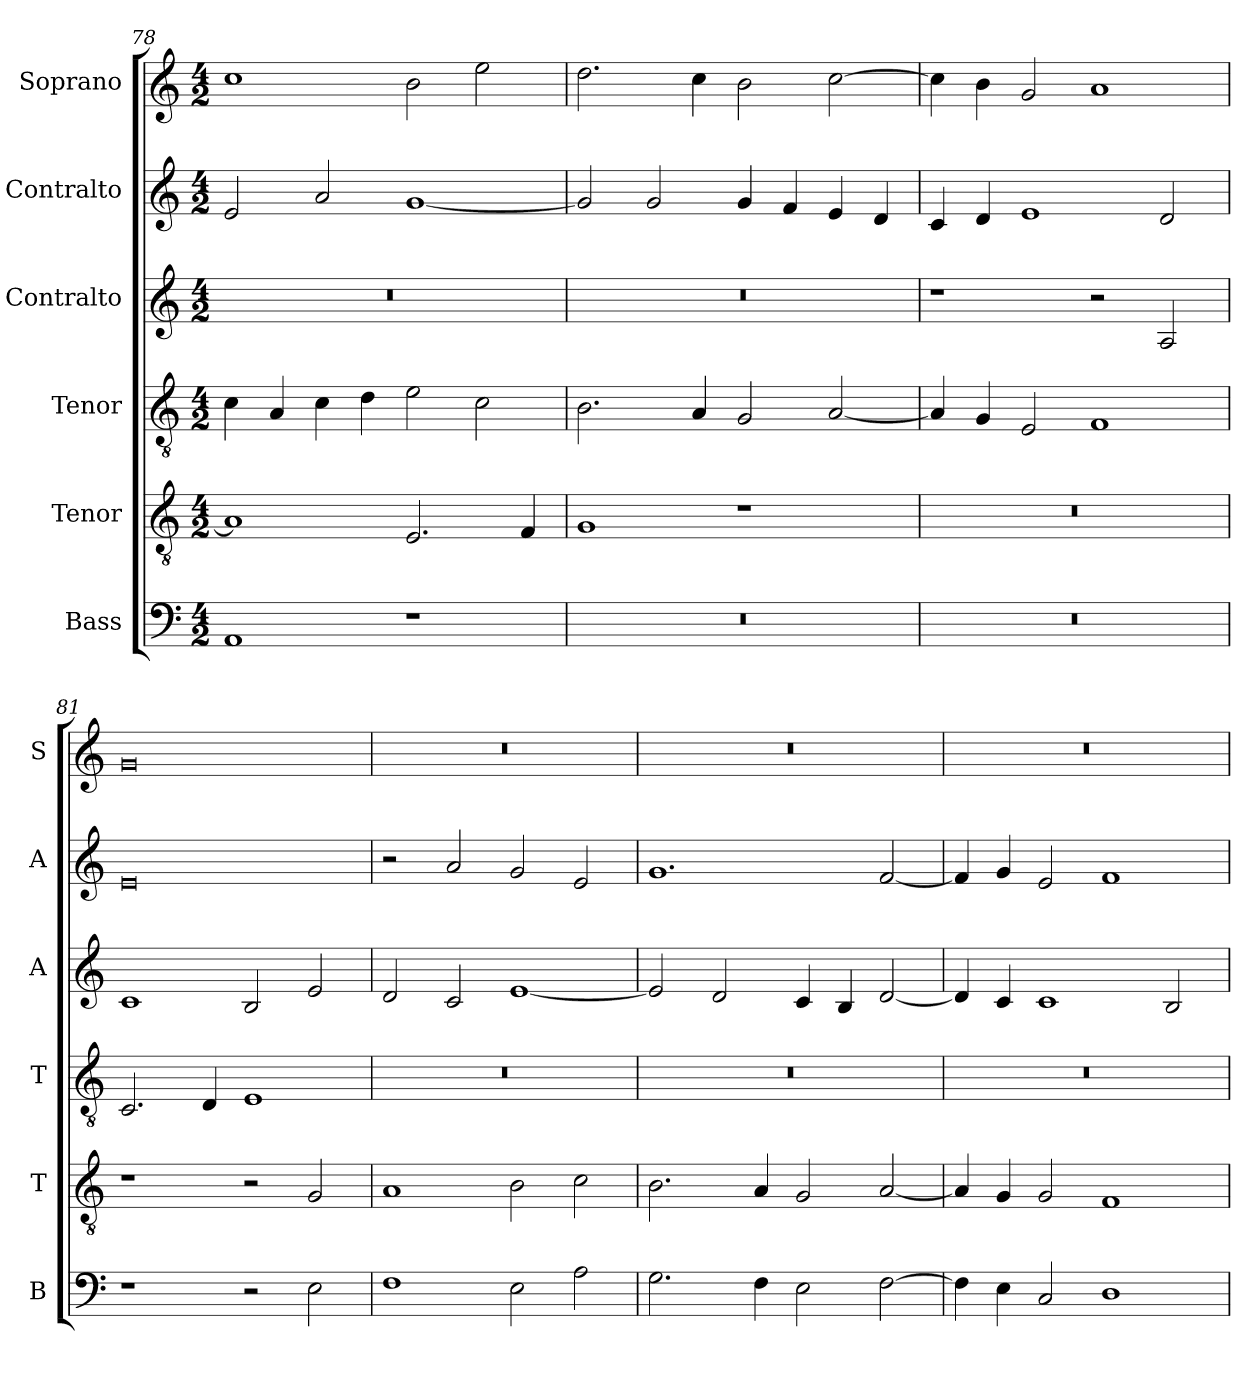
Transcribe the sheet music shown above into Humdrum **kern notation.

**kern	**kern	**kern	**kern	**kern	**kern
*part6	*part5	*part4	*part3	*part2	*part1
*staff6	*staff5	*staff4	*staff3	*staff2	*staff1
*I"Bass	*I"Tenor	*I"Tenor	*I"Contralto	*I"Contralto	*I"Soprano
*I'B	*I'T	*I'T	*I'A	*I'A	*I'S
*clefF4	*clefGv2	*clefGv2	*clefG2	*clefG2	*clefG2
*k[]	*k[]	*k[]	*k[]	*k[]	*k[]
*A:aeo	*A:aeo	*A:aeo	*A:aeo	*A:aeo	*A:aeo
*M4/2	*M4/2	*M4/2	*M4/2	*M4/2	*M4/2
=78	=78	=78	=78	=78	=78
1AA	1A]	4c	0r	2e	1cc
.	.	4A	.	.	.
.	.	4c	.	2a	.
.	.	4d	.	.	.
1r	2.E	2e	.	[1g	2b
.	.	2c	.	.	2ee
.	4F	.	.	.	.
=79	=79	=79	=79	=79	=79
0r	1G	2.B	0r	2g]	2.dd
.	.	.	.	2g	.
.	.	4A	.	.	4cc
.	1r	2G	.	4g	2b
.	.	.	.	4f	.
.	.	[2A	.	4e	[2cc
.	.	.	.	4d	.
=80	=80	=80	=80	=80	=80
0r	0r	4A]	1r	4c	4cc]
.	.	4G	.	4d	4b
.	.	2E	.	1e	2g
.	.	1F	2r	.	1a
.	.	.	2A	2d	.
=81	=81	=81	=81	=81	=81
1r	1r	2.C	1c	0e	0g
.	.	4D	.	.	.
2r	2r	1E	2B	.	.
2E	2G	.	2e	.	.
=82	=82	=82	=82	=82	=82
1F	1A	0r	2d	2r	0r
.	.	.	2c	2a	.
2E	2B	.	[1e	2g	.
2A	2c	.	.	2e	.
=83	=83	=83	=83	=83	=83
2.G	2.B	0r	2e]	1.g	0r
.	.	.	2d	.	.
4F	4A	.	.	.	.
2E	2G	.	4c	.	.
.	.	.	4B	.	.
[2F	[2A	.	[2d	[2f	.
=84	=84	=84	=84	=84	=84
4F]	4A]	0r	4d]	4f]	0r
4E	4G	.	4c	4g	.
2C	2G	.	1c	2e	.
1D	1F	.	.	1f	.
.	.	.	2B	.	.
=	=	=	=	=	=
*-	*-	*-	*-	*-	*-
